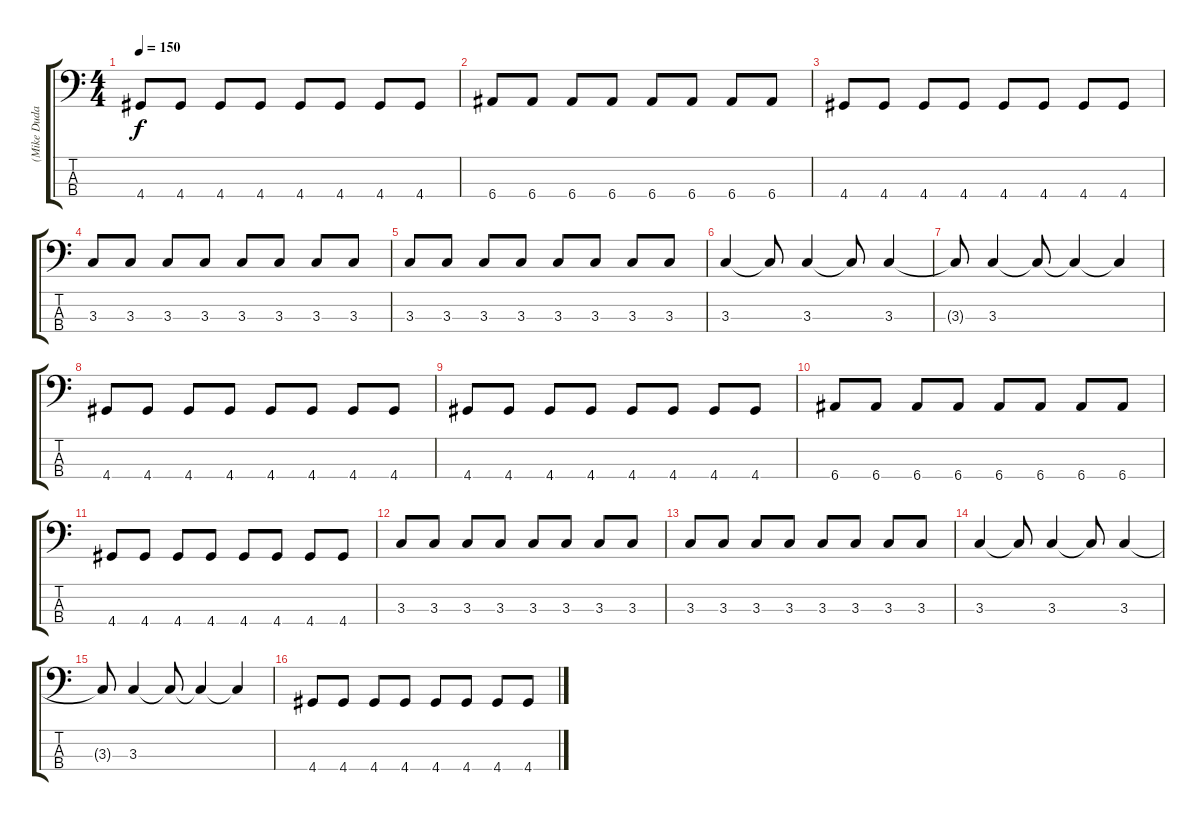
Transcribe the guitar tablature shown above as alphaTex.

\track ("(Mike Duda) Bass" "(Mike Duda") {instrument electricbasspick}
\staff {score tabs}
\tuning (G2 D2 A1 E1) {hide}
\ts (4 4)
\tempo 150
\clef f4
\ks c
4.4.8{dy f} 4.4.8 4.4.8 4.4.8 4.4.8 4.4.8 4.4.8 4.4.8 |
6.4.8 6.4.8 6.4.8 6.4.8 6.4.8 6.4.8 6.4.8 6.4.8 |
4.4.8 4.4.8 4.4.8 4.4.8 4.4.8 4.4.8 4.4.8 4.4.8 |
3.3.8 3.3.8 3.3.8 3.3.8 3.3.8 3.3.8 3.3.8 3.3.8 |
3.3.8 3.3.8 3.3.8 3.3.8 3.3.8 3.3.8 3.3.8 3.3.8 |
3.3.4 3.3{t}.8 3.3.4 3.3{t}.8 3.3.4 |
3.3{t}.8 3.3.4 3.3{t}.8 3.3{t}.4 3.3{t}.4 |
4.4.8 4.4.8 4.4.8 4.4.8 4.4.8 4.4.8 4.4.8 4.4.8 |
4.4.8 4.4.8 4.4.8 4.4.8 4.4.8 4.4.8 4.4.8 4.4.8 |
6.4.8 6.4.8 6.4.8 6.4.8 6.4.8 6.4.8 6.4.8 6.4.8 |
4.4.8 4.4.8 4.4.8 4.4.8 4.4.8 4.4.8 4.4.8 4.4.8 |
3.3.8 3.3.8 3.3.8 3.3.8 3.3.8 3.3.8 3.3.8 3.3.8 |
3.3.8 3.3.8 3.3.8 3.3.8 3.3.8 3.3.8 3.3.8 3.3.8 |
3.3.4 3.3{t}.8 3.3.4 3.3{t}.8 3.3.4 |
3.3{t}.8 3.3.4 3.3{t}.8 3.3{t}.4 3.3{t}.4 |
4.4.8 4.4.8 4.4.8 4.4.8 4.4.8 4.4.8 4.4.8 4.4.8
